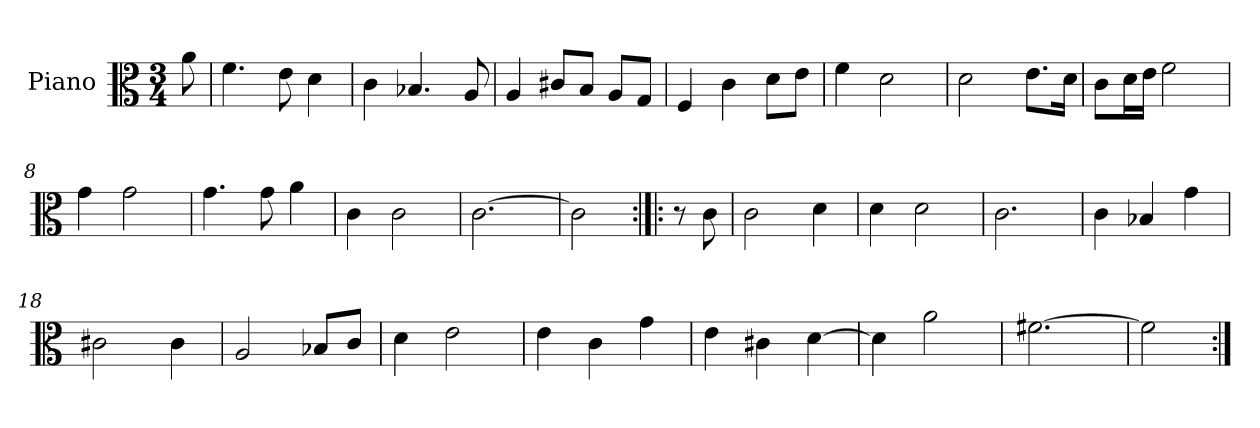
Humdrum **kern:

**kern
*part1
*staff1
*I"Piano
*I'Pno.
*clefC3
*k[]
*M3/4
=
8a\
=1
4.f\
8e\
4d\
=2
4c\
4.B-X/
8A/
=3
4A/
8c#X/L
8B/J
8A/L
8G/J
=4
4F/
4c\
8d\L
8e\J
=5
4f\
2d\
=6
2d\
8.e\L
16d\Jk
!!LO:LB:g=z
=7
8c\L
16d\L
16e\JJ
2f\
=8
4g\
2g\
=9
4.g\
8g\
4a\
=10
4c\
2c\
=11
[2.c\
=12
2c\]
=13:|!|:
8r
8c\
=14
2c\
4d\
=15
4d\
2d\
=16
2.c\
!!LO:LB:g=z
=17
4c\
4B-X/
4g\
=18
2c#X\
4c#\
=19
2A/
8B-X/L
8c/J
=20
4d\
2e\
=21
4e\
4c\
4g\
=22
4e\
4c#X\
[4d\
=23
4d\]
2a\
=24
[2.f#X\
=25
2f#\]
=:|!
*-
